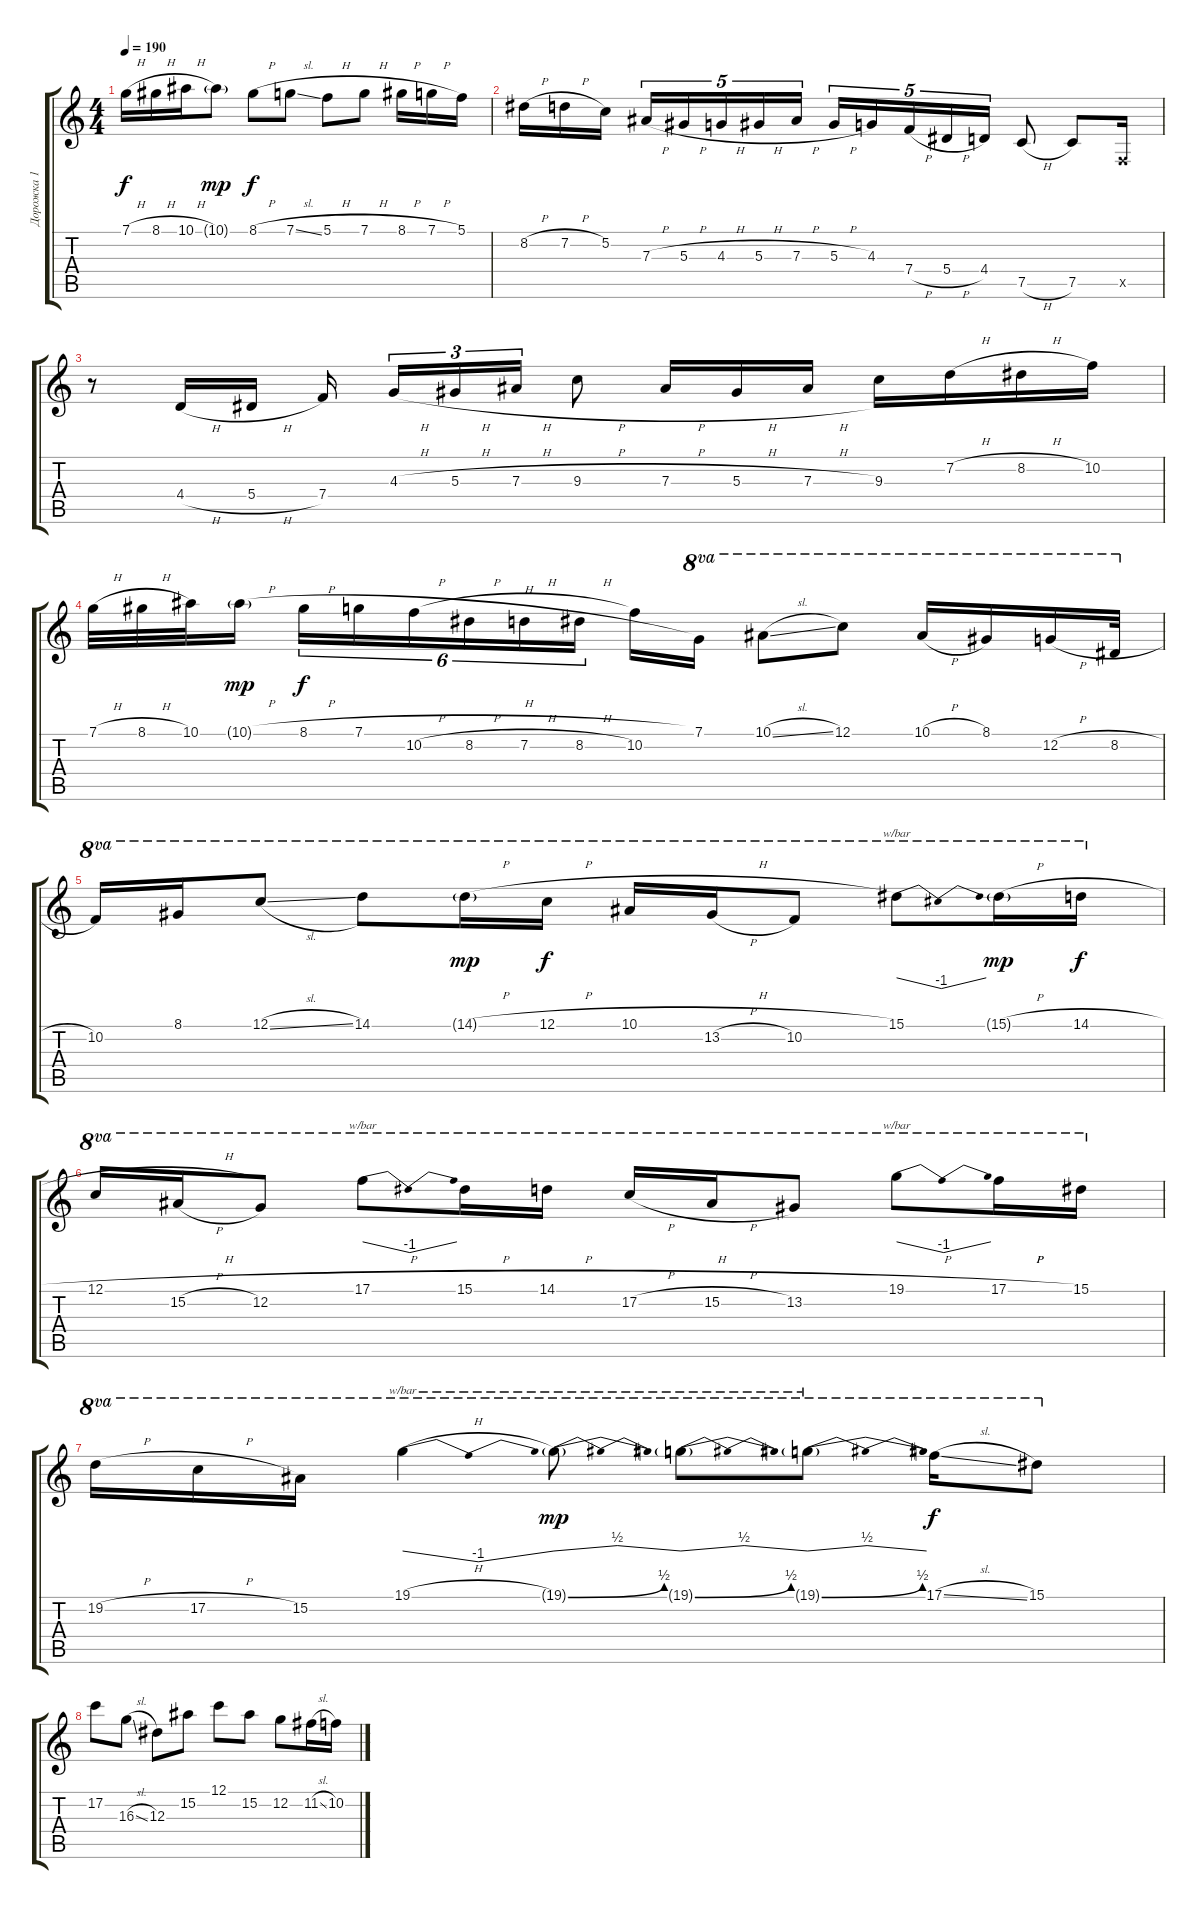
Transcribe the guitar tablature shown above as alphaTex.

\track ("Дорожка 1" "Дорожка 1") {instrument overdrivenguitar}
\staff {score tabs}
\tuning (C4 G3 Eb3 Bb2 F2 C2) {hide}
\ts (4 4)
\tempo 190
\clef g2
\ks c
7.1{h}.16{dy f} 8.1{h}.16 10.1{h}.16 10.1{g}.8{dy mp} 8.1{h}.8{dy f} 7.1{sl}.8 5.1{h}.8 7.1{h}.8 8.1{h}.16 7.1{h}.16 5.1.16 |
8.2{h}.16 7.2{h}.16 5.2.16{beam splitsecondary} 7.3{h}.16{tu (5 4)} 5.3{h}.16{tu (5 4)} 4.3{h}.16{tu (5 4)} 5.3{h}.16{tu (5 4)} 7.3{h}.16{tu (5 4) beam splitsecondary} 5.3{h}.16{tu (5 4)} 4.3.16{tu (5 4)} 7.4{h}.16{tu (5 4)} 5.4{h}.16{tu (5 4)} 4.4.16{tu (5 4)} 7.5{h}.8 7.5.8 0.5{x}.16 |
r.8 4.4{h}.16 5.4{h}.16 7.4.16{beam splitsecondary} 4.3{h}.16{tu (3 2)} 5.3{h}.16{tu (3 2)} 7.3{h}.16{tu (3 2)} 9.3{h}.8 7.3{h}.16 5.3{h}.16 7.3{h}.16 9.3.16 7.2{h}.16 8.2{h}.16 10.2.16 |
7.1{h}.32 8.1{h}.32 10.1.32 10.1{h g}.16{dy mp beam splitsecondary} 8.1{h}.16{tu (6 4) dy f} 7.1{h}.16{tu (6 4)} 10.2{h}.16{tu (6 4)} 8.2{h}.16{tu (6 4)} 7.2{h}.16{tu (6 4)} 8.2{h}.16{tu (6 4) beam splitsecondary} 10.2.16 7.1.16{ot 8va} 10.1{sl}.8{ot 8va} 12.1.8{ot 8va} 10.1{h}.16{ot 8va} 8.1.16{ot 8va} 12.2{h}.16{ot 8va} 8.2{h}.32{ot 8va} |
10.2.16{ot 8va} 8.1.16{ot 8va} 12.1{sl}.8{ot 8va} 14.1.8{ot 8va} 14.1{h g}.16{ot 8va dy mp} 12.1{h}.16{ot 8va dy f} 10.1{h}.16{ot 8va} 13.2{h}.16{ot 8va} 10.2.8{ot 8va} 15.1.8{tbe (dip default 0 0 30 -4 60 0) ot 8va} 15.1{h g}.16{ot 8va dy mp} 14.1{h}.16{ot 8va dy f} |
12.1{h}.16{ot 8va} 15.2{h}.16{ot 8va} 12.2.8{ot 8va} 17.1{h}.8{tbe (dip default 0 0 30 -4 60 0) ot 8va} 15.1{h}.16{ot 8va} 14.1{h}.16{ot 8va} 17.2{h}.16{ot 8va} 15.2{h}.16{ot 8va} 13.2.8{ot 8va} 19.1{h}.8{tbe (dip default 0 0 30 -4 60 0) ot 8va} 17.1{h}.16{ot 8va} 15.1.16{ot 8va} |
19.2{h}.16{ot 8va} 17.2{h}.16{ot 8va} 15.2.16{ot 8va} 19.1{h}.4{tbe (dip default 0 0 30 -4 60 0) ot 8va} 19.1{be (bend 0 0 60 2) g}.8{tbe (dip default 0 0 30 2 60 0) ot 8va dy mp} 19.1{be (bend 0 0 60 2) g}.8{tbe (dip default 0 0 30 2 60 0) ot 8va} 19.1{be (bend 0 0 60 2) g}.8{tbe (dip default 0 0 30 2 60 0) ot 8va} 17.1{sl}.16{ot 8va dy f} 15.1.8{ot 8va} |
17.2.8 16.3{sl}.8 12.3.8 15.2.8 12.1.8 15.2.8 12.2.8 11.2{sl}.16 10.2.16
